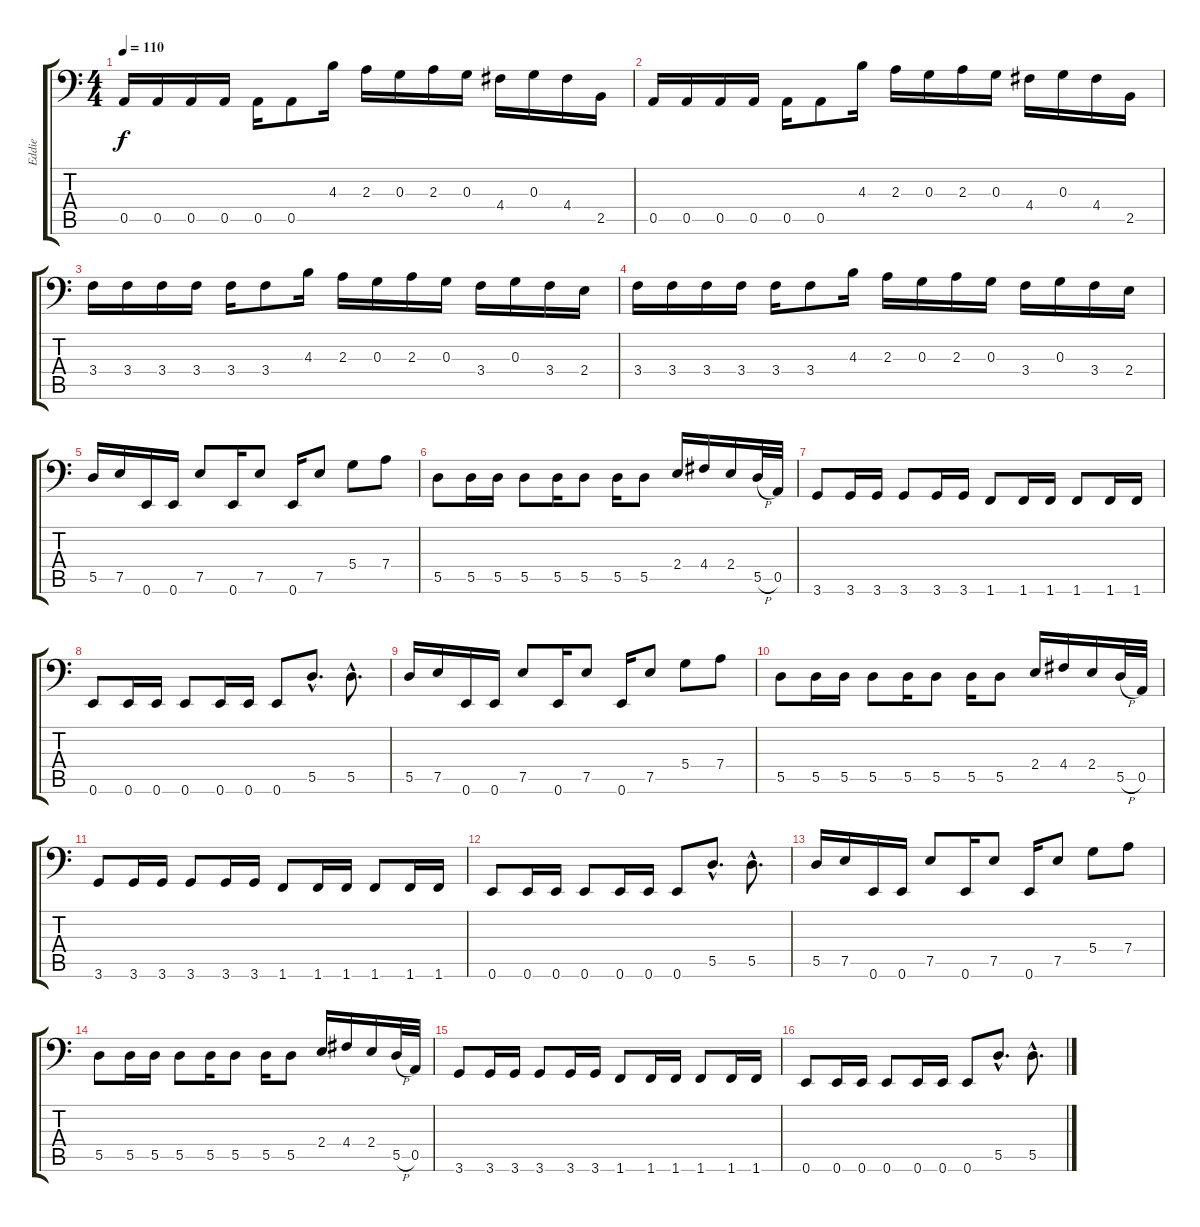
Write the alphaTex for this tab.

\track ("Eddie" "Eddie") {instrument electricbasspick}
\staff {score tabs}
\tuning (E3 B2 G2 D2 A1 E1) {hide}
\ts (4 4)
\tempo 110
\clef f4
\ks c
0.5.16{dy f} 0.5.16 0.5.16 0.5.16 0.5.16 0.5.8 4.3.16 2.3.16 0.3.16 2.3.16 0.3.16 4.4.16 0.3.16 4.4.16 2.5.16 |
0.5.16 0.5.16 0.5.16 0.5.16 0.5.16 0.5.8 4.3.16 2.3.16 0.3.16 2.3.16 0.3.16 4.4.16 0.3.16 4.4.16 2.5.16 |
3.4.16 3.4.16 3.4.16 3.4.16 3.4.16 3.4.8 4.3.16 2.3.16 0.3.16 2.3.16 0.3.16 3.4.16 0.3.16 3.4.16 2.4.16 |
3.4.16 3.4.16 3.4.16 3.4.16 3.4.16 3.4.8 4.3.16 2.3.16 0.3.16 2.3.16 0.3.16 3.4.16 0.3.16 3.4.16 2.4.16 |
5.5.16 7.5.16 0.6.16 0.6.16 7.5.8 0.6.16 7.5.8 0.6.16 7.5.8 5.4.8 7.4.8 |
5.5.8 5.5.16 5.5.16 5.5.8 5.5.16 5.5.8 5.5.16 5.5.8 2.4.16 4.4.16 2.4.16 5.5{h}.32 0.5.32 |
3.6.8 3.6.16 3.6.16 3.6.8 3.6.16 3.6.16 1.6.8 1.6.16 1.6.16 1.6.8 1.6.16 1.6.16 |
0.6.8 0.6.16 0.6.16 0.6.8 0.6.16 0.6.16 0.6.8 5.5{hac}.8{d} 5.5{hac}.8{d} |
5.5.16 7.5.16 0.6.16 0.6.16 7.5.8 0.6.16 7.5.8 0.6.16 7.5.8 5.4.8 7.4.8 |
5.5.8 5.5.16 5.5.16 5.5.8 5.5.16 5.5.8 5.5.16 5.5.8 2.4.16 4.4.16 2.4.16 5.5{h}.32 0.5.32 |
3.6.8 3.6.16 3.6.16 3.6.8 3.6.16 3.6.16 1.6.8 1.6.16 1.6.16 1.6.8 1.6.16 1.6.16 |
0.6.8 0.6.16 0.6.16 0.6.8 0.6.16 0.6.16 0.6.8 5.5{hac}.8{d} 5.5{hac}.8{d} |
5.5.16 7.5.16 0.6.16 0.6.16 7.5.8 0.6.16 7.5.8 0.6.16 7.5.8 5.4.8 7.4.8 |
5.5.8 5.5.16 5.5.16 5.5.8 5.5.16 5.5.8 5.5.16 5.5.8 2.4.16 4.4.16 2.4.16 5.5{h}.32 0.5.32 |
3.6.8 3.6.16 3.6.16 3.6.8 3.6.16 3.6.16 1.6.8 1.6.16 1.6.16 1.6.8 1.6.16 1.6.16 |
0.6.8 0.6.16 0.6.16 0.6.8 0.6.16 0.6.16 0.6.8 5.5{hac}.8{d} 5.5{hac}.8{d}
